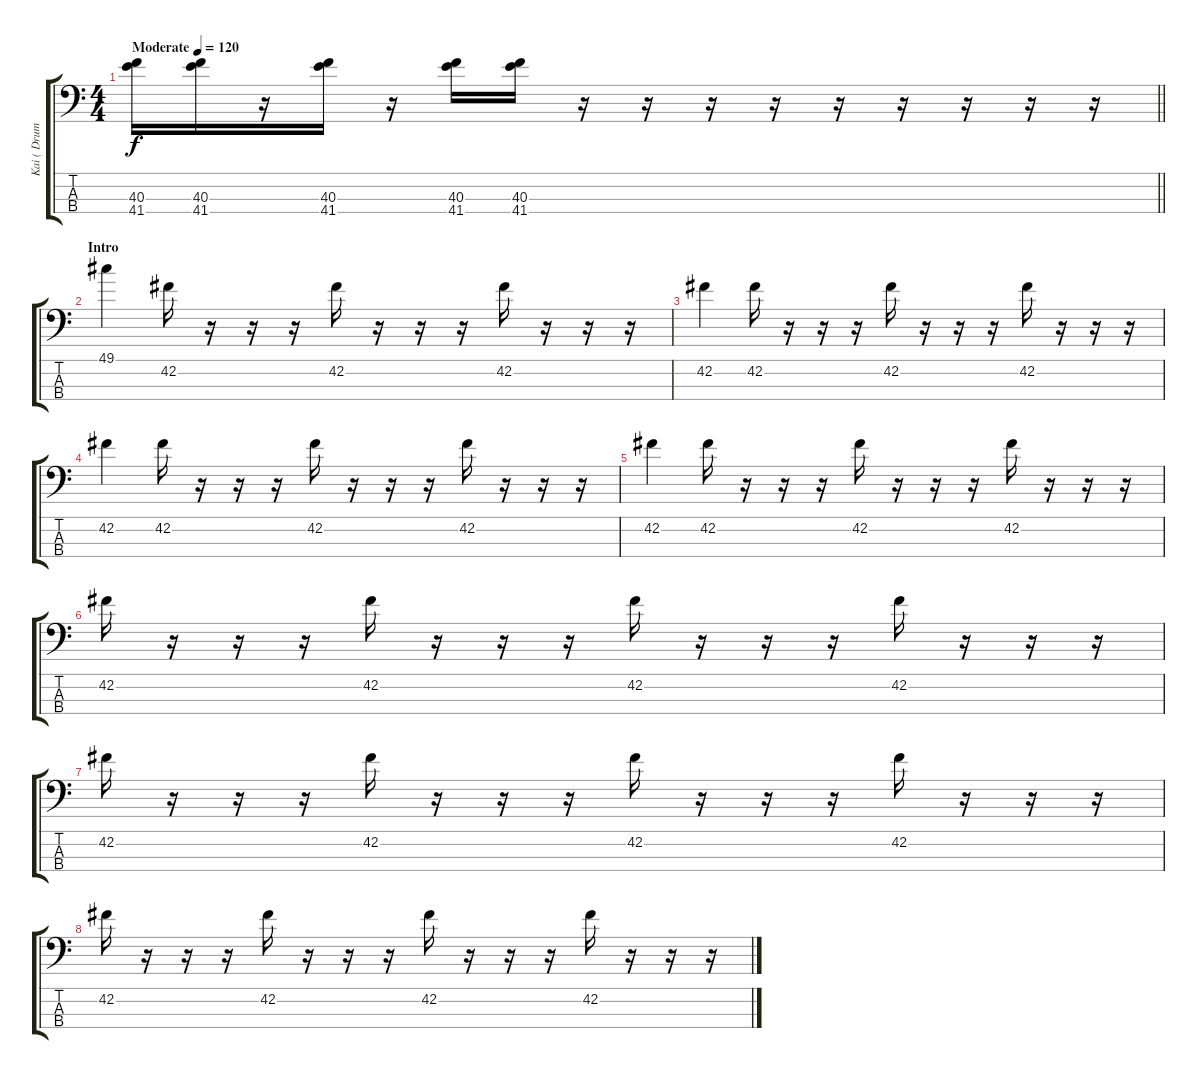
\track ("Kai ( Drums )" "Kai ( Drum") {instrument acousticgrandpiano}
\staff {score tabs}
\tuning (C-1 C-1 C-1 C-1) {hide}
\ts (4 4)
\tempo (120 "Moderate")
\clef f4
\barLineRight lightlight
\ks c
(40.3 41.4).16{dy f instrument acousticgrandpiano} (40.3 41.4).16 r.16 (40.3 41.4).16 r.16 (40.3 41.4).16 (40.3 41.4).16 r.16 r.16 r.16 r.16 r.16 r.16 r.16 r.16 r.16 |
\section ("" "Intro")
49.1.4 42.2.16 r.16 r.16 r.16 42.2.16 r.16 r.16 r.16 42.2.16 r.16 r.16 r.16 |
42.2.4 42.2.16 r.16 r.16 r.16 42.2.16 r.16 r.16 r.16 42.2.16 r.16 r.16 r.16 |
42.2.4 42.2.16 r.16 r.16 r.16 42.2.16 r.16 r.16 r.16 42.2.16 r.16 r.16 r.16 |
42.2.4 42.2.16 r.16 r.16 r.16 42.2.16 r.16 r.16 r.16 42.2.16 r.16 r.16 r.16 |
42.2.16 r.16 r.16 r.16 42.2.16 r.16 r.16 r.16 42.2.16 r.16 r.16 r.16 42.2.16 r.16 r.16 r.16 |
42.2.16 r.16 r.16 r.16 42.2.16 r.16 r.16 r.16 42.2.16 r.16 r.16 r.16 42.2.16 r.16 r.16 r.16 |
42.2.16 r.16 r.16 r.16 42.2.16 r.16 r.16 r.16 42.2.16 r.16 r.16 r.16 42.2.16 r.16 r.16 r.16
